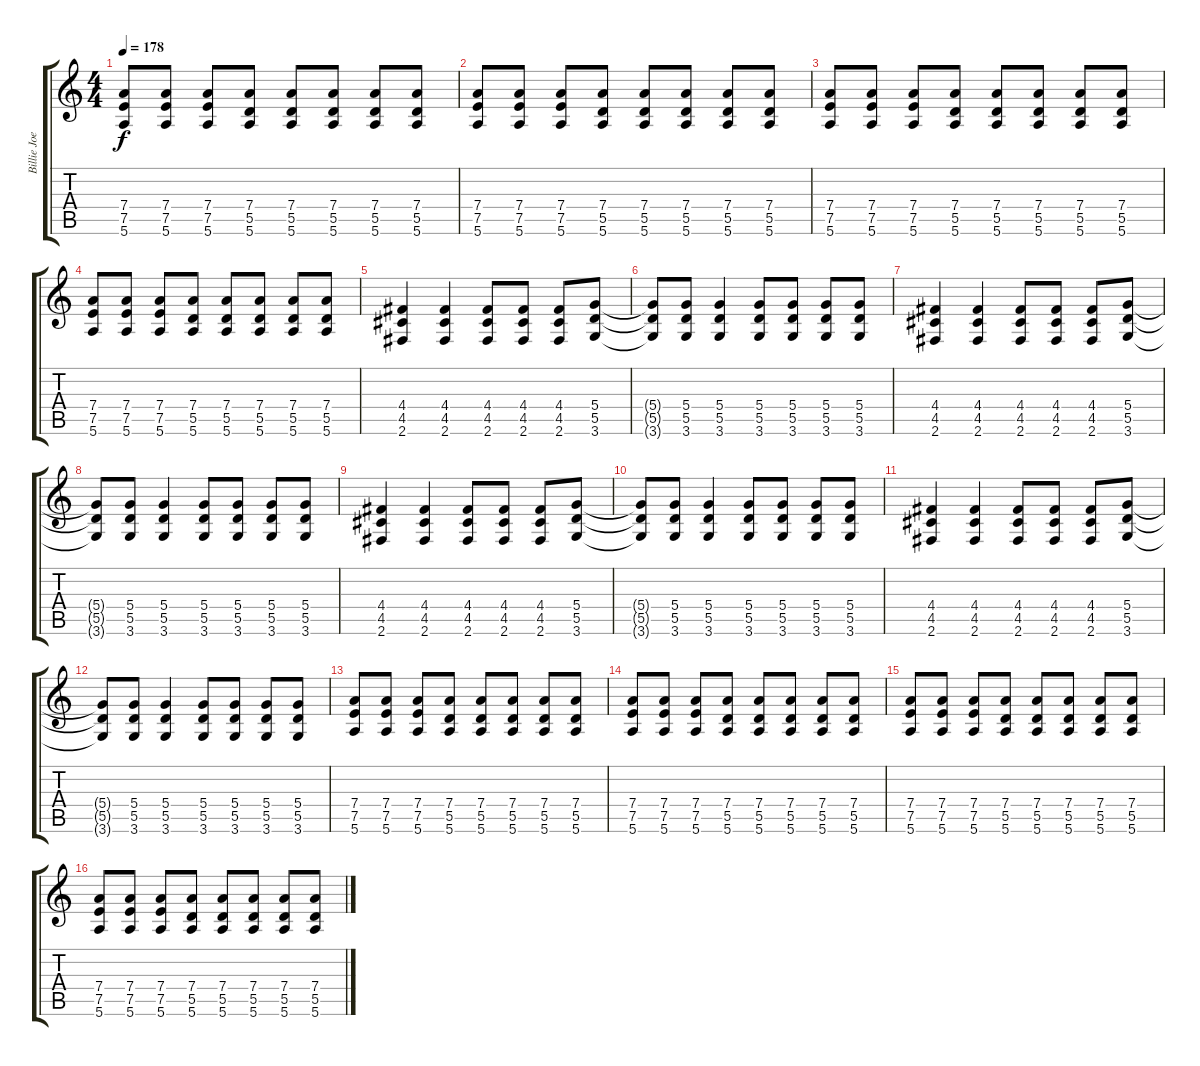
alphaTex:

\track ("Billie Joe - Rhytm Guitar" "Billie Joe") {instrument distortionguitar}
\staff {score tabs}
\tuning (E4 B3 G3 D3 A2 E2) {hide}
\ts (4 4)
\tempo 178
\clef g2
\ks c
(7.4 7.5 5.6).8{dy f} (7.4 7.5 5.6).8 (7.4 7.5 5.6).8 (7.4 5.5 5.6).8 (7.4 5.5 5.6).8 (7.4 5.5 5.6).8 (7.4 5.5 5.6).8 (7.4 5.5 5.6).8 |
(7.4 7.5 5.6).8 (7.4 7.5 5.6).8 (7.4 7.5 5.6).8 (7.4 5.5 5.6).8 (7.4 5.5 5.6).8 (7.4 5.5 5.6).8 (7.4 5.5 5.6).8 (7.4 5.5 5.6).8 |
(7.4 7.5 5.6).8 (7.4 7.5 5.6).8 (7.4 7.5 5.6).8 (7.4 5.5 5.6).8 (7.4 5.5 5.6).8 (7.4 5.5 5.6).8 (7.4 5.5 5.6).8 (7.4 5.5 5.6).8 |
(7.4 7.5 5.6).8 (7.4 7.5 5.6).8 (7.4 7.5 5.6).8 (7.4 5.5 5.6).8 (7.4 5.5 5.6).8 (7.4 5.5 5.6).8 (7.4 5.5 5.6).8 (7.4 5.5 5.6).8 |
(4.4 4.5 2.6).4 (4.4 4.5 2.6).4 (4.4 4.5 2.6).8 (4.4 4.5 2.6).8 (4.4 4.5 2.6).8 (5.4 5.5 3.6).8 |
(5.4{t} 5.5{t} 3.6{t}).8 (5.4 5.5 3.6).8 (5.4 5.5 3.6).4 (5.4 5.5 3.6).8 (5.4 5.5 3.6).8 (5.4 5.5 3.6).8 (5.4 5.5 3.6).8 |
(4.4 4.5 2.6).4 (4.4 4.5 2.6).4 (4.4 4.5 2.6).8 (4.4 4.5 2.6).8 (4.4 4.5 2.6).8 (5.4 5.5 3.6).8 |
(5.4{t} 5.5{t} 3.6{t}).8 (5.4 5.5 3.6).8 (5.4 5.5 3.6).4 (5.4 5.5 3.6).8 (5.4 5.5 3.6).8 (5.4 5.5 3.6).8 (5.4 5.5 3.6).8 |
(4.4 4.5 2.6).4 (4.4 4.5 2.6).4 (4.4 4.5 2.6).8 (4.4 4.5 2.6).8 (4.4 4.5 2.6).8 (5.4 5.5 3.6).8 |
(5.4{t} 5.5{t} 3.6{t}).8 (5.4 5.5 3.6).8 (5.4 5.5 3.6).4 (5.4 5.5 3.6).8 (5.4 5.5 3.6).8 (5.4 5.5 3.6).8 (5.4 5.5 3.6).8 |
(4.4 4.5 2.6).4 (4.4 4.5 2.6).4 (4.4 4.5 2.6).8 (4.4 4.5 2.6).8 (4.4 4.5 2.6).8 (5.4 5.5 3.6).8 |
(5.4{t} 5.5{t} 3.6{t}).8 (5.4 5.5 3.6).8 (5.4 5.5 3.6).4 (5.4 5.5 3.6).8 (5.4 5.5 3.6).8 (5.4 5.5 3.6).8 (5.4 5.5 3.6).8 |
(7.4 7.5 5.6).8 (7.4 7.5 5.6).8 (7.4 7.5 5.6).8 (7.4 5.5 5.6).8 (7.4 5.5 5.6).8 (7.4 5.5 5.6).8 (7.4 5.5 5.6).8 (7.4 5.5 5.6).8 |
(7.4 7.5 5.6).8 (7.4 7.5 5.6).8 (7.4 7.5 5.6).8 (7.4 5.5 5.6).8 (7.4 5.5 5.6).8 (7.4 5.5 5.6).8 (7.4 5.5 5.6).8 (7.4 5.5 5.6).8 |
(7.4 7.5 5.6).8 (7.4 7.5 5.6).8 (7.4 7.5 5.6).8 (7.4 5.5 5.6).8 (7.4 5.5 5.6).8 (7.4 5.5 5.6).8 (7.4 5.5 5.6).8 (7.4 5.5 5.6).8 |
(7.4 7.5 5.6).8 (7.4 7.5 5.6).8 (7.4 7.5 5.6).8 (7.4 5.5 5.6).8 (7.4 5.5 5.6).8 (7.4 5.5 5.6).8 (7.4 5.5 5.6).8 (7.4 5.5 5.6).8
